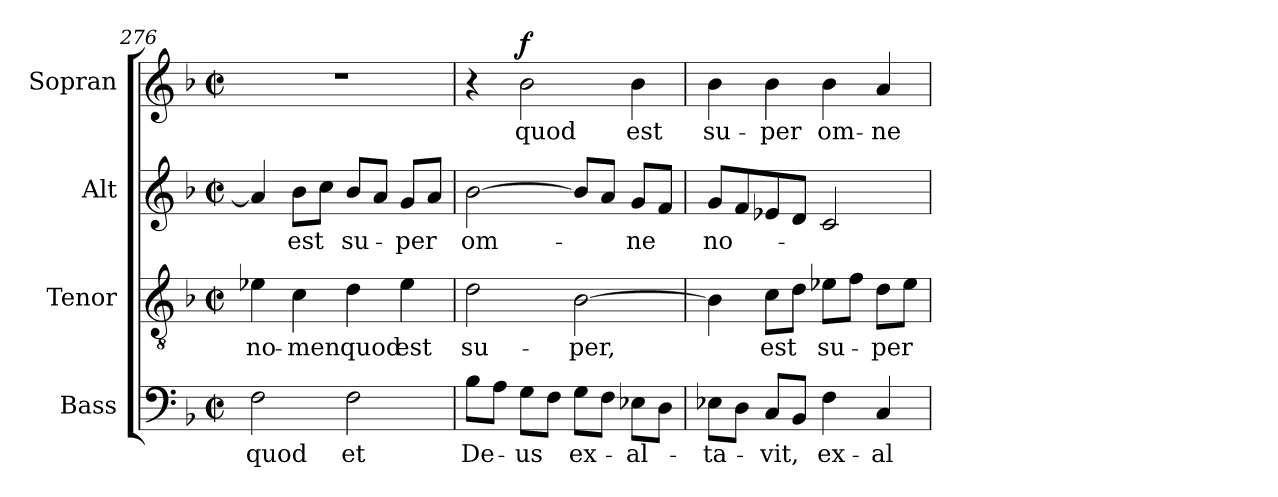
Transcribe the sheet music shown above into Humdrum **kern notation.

**kern	**text	**kern	**text	**kern	**text	**kern	**text	**dynam
*part4	*part4	*part3	*part3	*part2	*part2	*part1	*part1	*part1
*staff4	*staff4	*staff3	*staff3	*staff2	*staff2	*staff1	*staff1	*staff1
*I"Bass	*	*I"Tenor	*	*I"Alt	*	*I"Sopran	*	*
*I'B.	*	*I'T.	*	*I'A.	*	*I'S.	*	*
*clefF4	*	*clefGv2	*	*clefG2	*	*clefG2	*	*
*k[b-]	*	*k[b-]	*	*k[b-]	*	*k[b-]	*	*
*F:	*	*F:	*	*F:	*	*F:	*	*
*M2/2	*	*M2/2	*	*M2/2	*	*M2/2	*	*
*met(c|)	*	*met(c|)	*	*met(c|)	*	*met(c|)	*	*
=276	=276	=276	=276	=276	=276	=276	=276	=276
!	!LO:LY:b	!	!LO:LY:b	!	!	!	!	!
2F\	quod	4e-X\	no-	4a/]	.	1r	.	.
!	!	!	!LO:LY:b	!	!LO:LY:b	!	!	!
.	.	4c\	-men	8b-\L	est	.	.	.
.	.	.	.	8cc\J	.	.	.	.
!	!LO:LY:b	!	!LO:LY:b	!	!LO:LY:b	!	!	!
2F\	et	4d\	quod	8b-/L	su-	.	.	.
.	.	.	.	8a/J	.	.	.	.
!	!	!	!LO:LY:b	!	!LO:LY:b	!	!	!
.	.	4e-\	est	8g/L	-per	.	.	.
.	.	.	.	8a/J	.	.	.	.
=277	=277	=277	=277	=277	=277	=277	=277	=277
!	!LO:LY:b	!	!LO:LY:b	!	!LO:LY:b	!	!	!
8B-\L	De-	2d\	su-	[2b-\	om-	4r	.	.
8A\J	.	.	.	.	.	.	.	.
!	!LO:LY:b	!	!	!	!	!	!LO:LY:b	!LO:DY:a
8G\L	-us	.	.	.	.	2b-\	quod	f
8F\J	.	.	.	.	.	.	.	.
!	!LO:LY:b	!	!LO:LY:b	!	!	!	!	!
8G\L	ex-	[2B-\	-per,	8b-/L]	.	.	.	.
8F\J	.	.	.	8a/J	.	.	.	.
!	!LO:LY:b	!	!	!	!LO:LY:b	!	!LO:LY:b	!
8E-X\L	-al-	.	.	8g/L	-ne	4b-\	est	.
8D\J	.	.	.	8f/J	.	.	.	.
!!LO:LB:g=z
=278	=278	=278	=278	=278	=278	=278	=278	=278
!	!LO:LY:b	!	!	!	!LO:LY:b	!	!LO:LY:b	!
8E-X\L	-ta-	4B-\]	.	8g/L	no-	4b-\	su-	.
8D\J	.	.	.	8f/	.	.	.	.
!	!LO:LY:b	!	!LO:LY:b	!	!	!	!LO:LY:b	!
8C/L	-vit,	8c\L	est	8e-X/	.	4b-\	-per	.
8BB-/J	.	8d\J	.	8d/J	.	.	.	.
!	!LO:LY:b	!	!LO:LY:b	!	!	!	!LO:LY:b	!
4F\	ex-	8e-X\L	su-	2c/	.	4b-\	om-	.
.	.	8f\J	.	.	.	.	.	.
!	!LO:LY:b	!	!LO:LY:b	!	!	!	!LO:LY:b	!
4C/	-al-	8d\L	-per	.	.	4a/	-ne	.
.	.	8e-\J	.	.	.	.	.	.
=	=	=	=	=	=	=	=	=
*-	*-	*-	*-	*-	*-	*-	*-	*-
